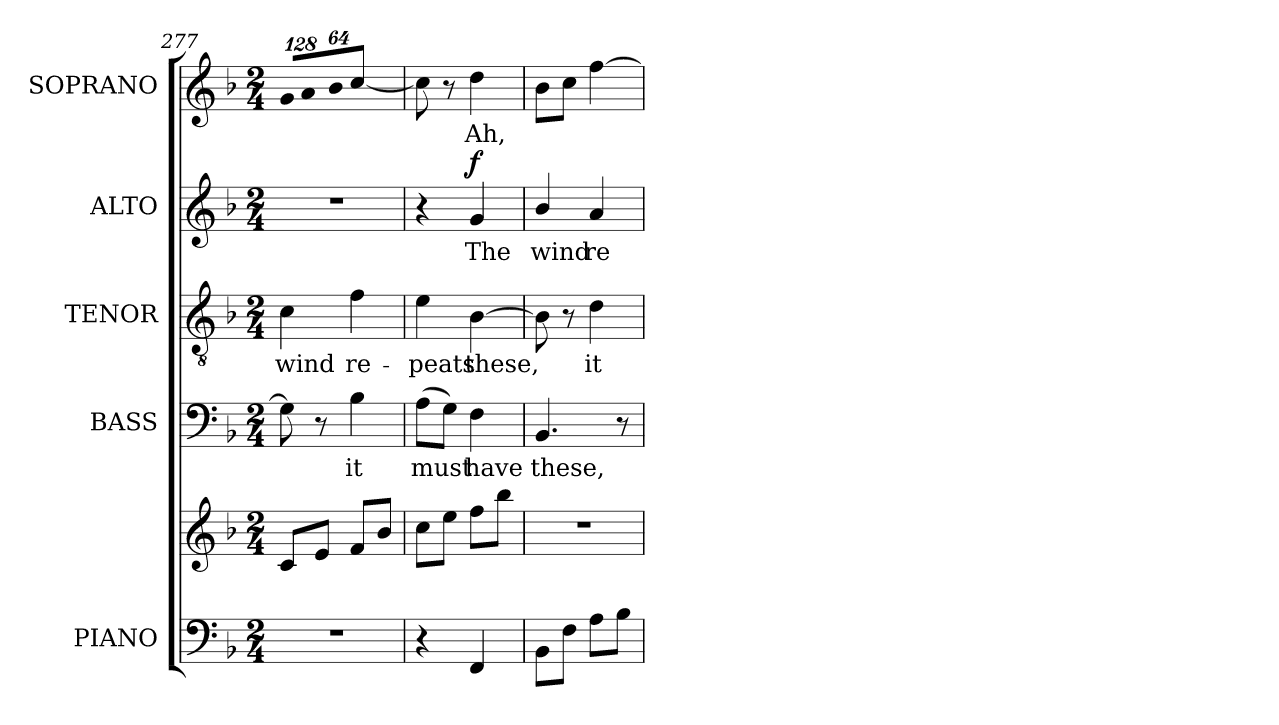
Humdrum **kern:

**kern	**kern	**kern	**text	**kern	**text	**kern	**text	**dynam	**kern	**text
*part5	*part5	*part4	*part4	*part3	*part3	*part2	*part2	*part2	*part1	*part1
*staff6	*staff5	*staff4	*staff4	*staff3	*staff3	*staff2	*staff2	*staff2	*staff1	*staff1
*I"PIANO	*	*I"BASS	*	*I"TENOR	*	*I"ALTO	*	*	*I"SOPRANO	*
*I'PNO.	*	*I'B.	*	*I'T.	*	*I'A.	*	*	*I'S.	*
!!LO:LB:g=z
*clefF4	*clefG2	*clefF4	*	*clefGv2	*	*clefG2	*	*	*clefG2	*
*	*	*	*	*ITrd7c12	*	*	*	*	*	*
*k[b-]	*k[b-]	*k[b-]	*	*k[b-]	*	*k[b-]	*	*	*k[b-]	*
*F:	*F:	*F:	*	*F:	*	*F:	*	*	*F:	*
*M2/4	*M2/4	*M2/4	*	*M2/4	*	*M2/4	*	*	*M2/4	*
=277	=277	=277	=277	=277	=277	=277	=277	=277	=277	=277
!LO:N:vis=1	!	!	!	!	!	!	!	!	!	!
!	!	!	!	!	!LO:LY:b:color=#000000	!LO:N:vis=1	!	!	!	!
*	*	*	*	*	*	*	*	*	*Xbrackettup	*
!	!	!	!	!	!	!	!	!	!LO:N:vis=8	!
2r	8ci/L	8Gi\]	.	4Ci\	wind	2r	.	.	1024%85gi/L	.
!	!	!	!	!	!	!	!	!	!LO:N:vis=8	!
.	.	.	.	.	.	.	.	.	1024%85ai/	.
.	8ei/J	8r	.	.	.	.	.	.	.	.
!	!	!	!	!	!	!	!	!	!LO:N:vis=8	!
.	.	.	.	.	.	.	.	.	512%43b-i/J	.
!	!	!	!LO:LY:b:color=#000000	!	!	!	!	!	!	!
!	!	!	!	!	!LO:LY:b:color=#000000	!	!	!	!	!
.	8fi/L	4B-i\	it	4Fi\	re-	.	.	.	[4cci\	.
.	8b-i/J	.	.	.	.	.	.	.	.	.
=278	=278	=278	=278	=278	=278	=278	=278	=278	=278	=278
!	!	!	!LO:LY:b:color=#000000	!	!	!	!	!	!	!
!	!	!	!	!	!LO:LY:b:color=#000000	!	!	!	!	!
4r	8cci\L	(8Ai\L	must	4Ei\	-peats	4r	.	.	8cci\]	.
.	8eei\J	8Gi\J)	.	.	.	.	.	.	8r	.
!	!	!	!LO:LY:b:color=#000000	!	!	!	!	!	!	!
!	!	!	!	!	!LO:LY:b:color=#000000	!	!	!	!	!
!	!	!	!	!	!	!	!LO:LY:b:color=#000000	!	!	!
!	!	!	!	!	!	!	!	!	!	!LO:LY:b:color=#000000
4FFi/	8ffi\L	4Fi\	have	[4BB-i\	these,	4gi/	The	f	4ddi\	Ah,
.	8bb-i\J	.	.	.	.	.	.	.	.	.
=279	=279	=279	=279	=279	=279	=279	=279	=279	=279	=279
!	!LO:N:vis=1	!	!	!	!	!	!	!	!	!
!	!	!	!LO:LY:b:color=#000000	!	!	!	!	!	!	!
!	!	!	!	!	!	!	!LO:LY:b:color=#000000	!	!	!
8BB-i\L	2r	4.BB-i/	these,	8BB-i\]	.	4b-i/	wind	.	8b-i\L	.
8Fi\J	.	.	.	8r	.	.	.	.	8cci\J	.
!	!	!	!	!	!LO:LY:b:color=#000000	!	!	!	!	!
!	!	!	!	!	!	!	!LO:LY:b:color=#000000	!	!	!
8Ai\L	.	.	.	4Di\	it	4ai/	re-	.	[4ffi\	.
8B-i\J	.	8r	.	.	.	.	.	.	.	.
=	=	=	=	=	=	=	=	=	=	=
*-	*-	*-	*-	*-	*-	*-	*-	*-	*-	*-
